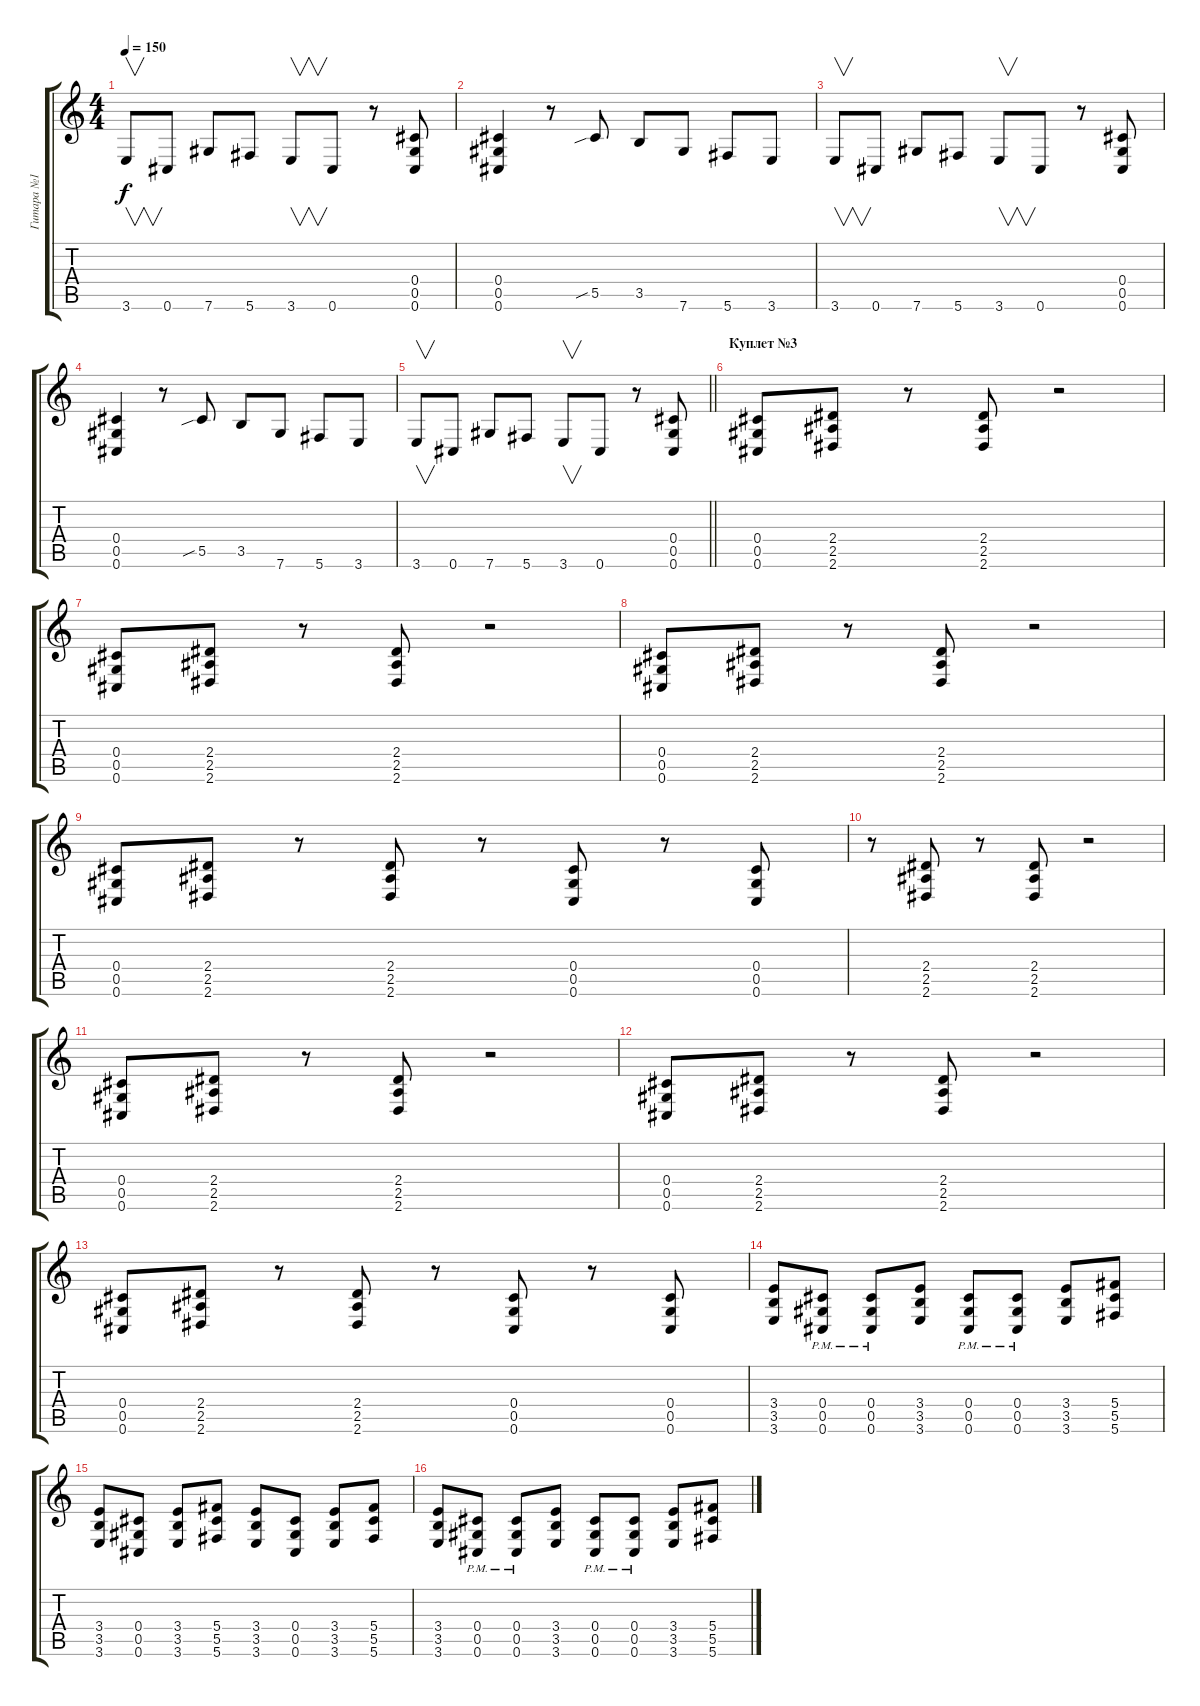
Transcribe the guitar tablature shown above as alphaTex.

\track ("Гитара №1" "Гитара №1") {instrument overdrivenguitar}
\staff {score tabs}
\tuning (Eb4 Bb3 Gb3 Db3 Ab2 Db2) {hide}
\ts (4 4)
\tempo 150
\clef g2
\ks c
3.6.8{v dy f} 0.6.8 7.6.8 5.6.8 3.6.8{v} 0.6.8 r.8 (0.4 0.5 0.6).8 |
(0.4 0.5 0.6).4 r.8 5.5{sib}.8 3.5.8 7.6.8 5.6.8 3.6.8 |
3.6.8{v} 0.6.8 7.6.8 5.6.8 3.6.8{v} 0.6.8 r.8 (0.4 0.5 0.6).8 |
(0.4 0.5 0.6).4 r.8 5.5{sib}.8 3.5.8 7.6.8 5.6.8 3.6.8 |
\barLineRight lightlight
3.6.8{v} 0.6.8 7.6.8 5.6.8 3.6.8{v} 0.6.8 r.8 (0.4 0.5 0.6).8 |
\section ("" "Куплет №3")
(0.4 0.5 0.6).8 (2.4 2.5 2.6).8 r.8 (2.4 2.5 2.6).8 r.2 |
(0.4 0.5 0.6).8 (2.4 2.5 2.6).8 r.8 (2.4 2.5 2.6).8 r.2 |
(0.4 0.5 0.6).8 (2.4 2.5 2.6).8 r.8 (2.4 2.5 2.6).8 r.2 |
(0.4 0.5 0.6).8 (2.4 2.5 2.6).8 r.8 (2.4 2.5 2.6).8 r.8 (0.4 0.5 0.6).8 r.8 (0.4 0.5 0.6).8 |
r.8 (2.4 2.5 2.6).8 r.8 (2.4 2.5 2.6).8 r.2 |
(0.4 0.5 0.6).8 (2.4 2.5 2.6).8 r.8 (2.4 2.5 2.6).8 r.2 |
(0.4 0.5 0.6).8 (2.4 2.5 2.6).8 r.8 (2.4 2.5 2.6).8 r.2 |
(0.4 0.5 0.6).8 (2.4 2.5 2.6).8 r.8 (2.4 2.5 2.6).8 r.8 (0.4 0.5 0.6).8 r.8 (0.4 0.5 0.6).8 |
(3.4 3.5 3.6).8 (0.4{pm} 0.5{pm} 0.6{pm}).8 (0.4{pm} 0.5{pm} 0.6{pm}).8 (3.4 3.5 3.6).8 (0.4{pm} 0.5{pm} 0.6{pm}).8 (0.4{pm} 0.5{pm} 0.6{pm}).8 (3.4 3.5 3.6).8 (5.4 5.5 5.6).8 |
(3.4 3.5 3.6).8 (0.4 0.5 0.6).8 (3.4 3.5 3.6).8 (5.4 5.5 5.6).8 (3.4 3.5 3.6).8 (0.4 0.5 0.6).8 (3.4 3.5 3.6).8 (5.4 5.5 5.6).8 |
(3.4 3.5 3.6).8 (0.4{pm} 0.5{pm} 0.6{pm}).8 (0.4{pm} 0.5{pm} 0.6{pm}).8 (3.4 3.5 3.6).8 (0.4{pm} 0.5{pm} 0.6{pm}).8 (0.4{pm} 0.5{pm} 0.6{pm}).8 (3.4 3.5 3.6).8 (5.4 5.5 5.6).8
